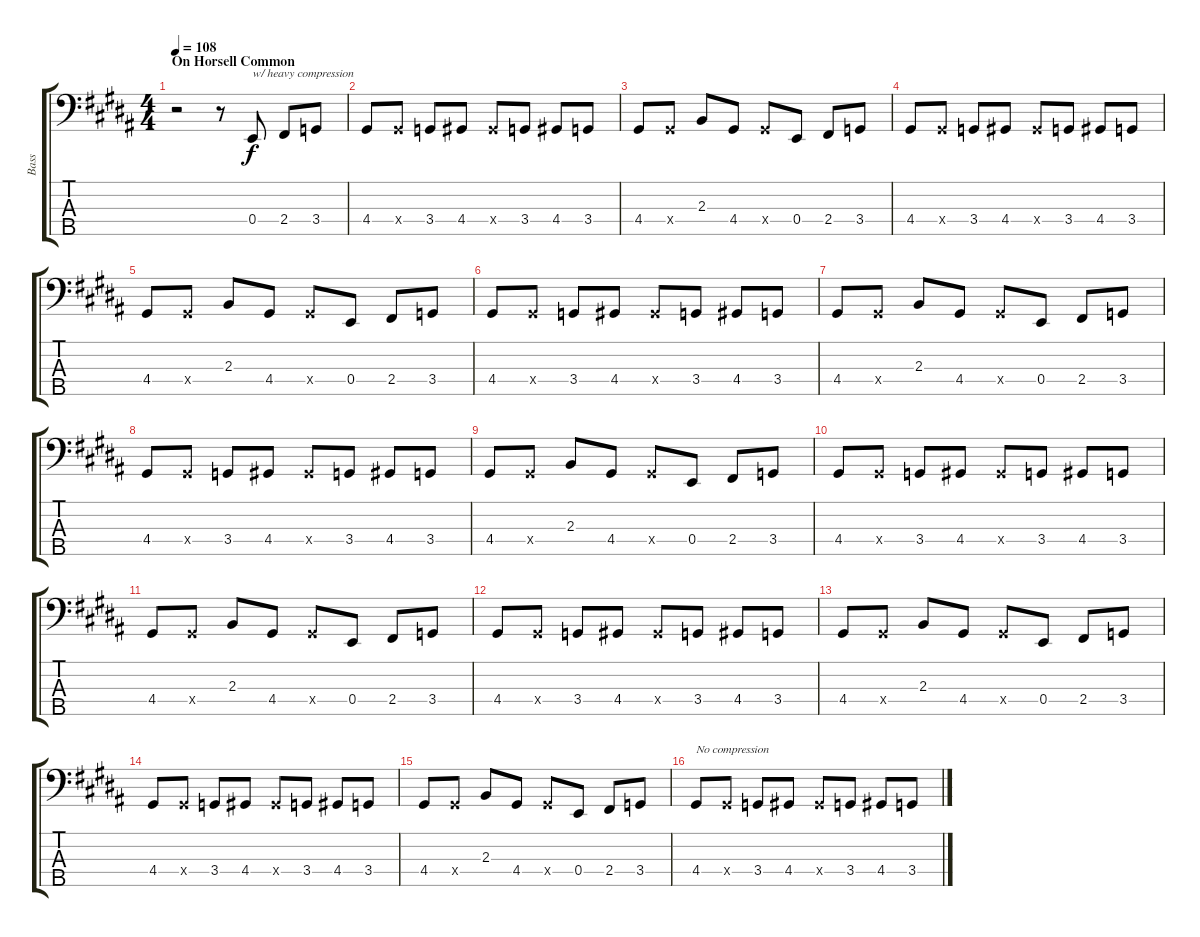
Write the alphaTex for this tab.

\track ("Bass" "Bass") {instrument electricbasspick}
\staff {score tabs}
\tuning (G2 D2 A1 E1 B0) {hide}
\ts (4 4)
\section ("" "On Horsell Common")
\tempo 108
\clef f4
\ks b
r.2{dy f volume 1 instrument electricbasspick} r.8 0.4.8{txt "w/ heavy compression"} 2.4.8 3.4.8 |
\ks g#minor
4.4.8{volume 3} 4.4{x}.8 3.4.8 4.4.8 4.4{x}.8 3.4.8 4.4.8 3.4.8 |
4.4.8 4.4{x}.8 2.3.8 4.4.8 4.4{x}.8 0.4.8 2.4.8 3.4.8 |
\ks b
4.4.8 4.4{x}.8 3.4.8 4.4.8 4.4{x}.8 3.4.8 4.4.8 3.4.8 |
\ks g#minor
4.4.8 4.4{x}.8 2.3.8 4.4.8 4.4{x}.8 0.4.8 2.4.8 3.4.8 |
4.4.8{volume 4} 4.4{x}.8 3.4.8 4.4.8 4.4{x}.8 3.4.8 4.4.8 3.4.8 |
4.4.8 4.4{x}.8 2.3.8 4.4.8 4.4{x}.8 0.4.8 2.4.8 3.4.8 |
\ks b
4.4.8 4.4{x}.8 3.4.8 4.4.8 4.4{x}.8 3.4.8 4.4.8 3.4.8 |
\ks g#minor
4.4.8 4.4{x}.8 2.3.8 4.4.8 4.4{x}.8 0.4.8 2.4.8 3.4.8 |
4.4.8{volume 5} 4.4{x}.8 3.4.8 4.4.8 4.4{x}.8 3.4.8 4.4.8 3.4.8 |
4.4.8 4.4{x}.8 2.3.8 4.4.8 4.4{x}.8 0.4.8 2.4.8 3.4.8 |
\ks b
4.4.8 4.4{x}.8 3.4.8 4.4.8 4.4{x}.8 3.4.8 4.4.8 3.4.8 |
\ks g#minor
4.4.8{volume 6} 4.4{x}.8 2.3.8 4.4.8 4.4{x}.8 0.4.8 2.4.8 3.4.8 |
4.4.8 4.4{x}.8 3.4.8 4.4.8 4.4{x}.8 3.4.8 4.4.8 3.4.8 |
4.4.8 4.4{x}.8 2.3.8 4.4.8 4.4{x}.8 0.4.8 2.4.8 3.4.8 |
\ks b
4.4.8{txt "No compression"} 4.4{x}.8 3.4.8 4.4.8 4.4{x}.8 3.4.8 4.4.8 3.4.8
